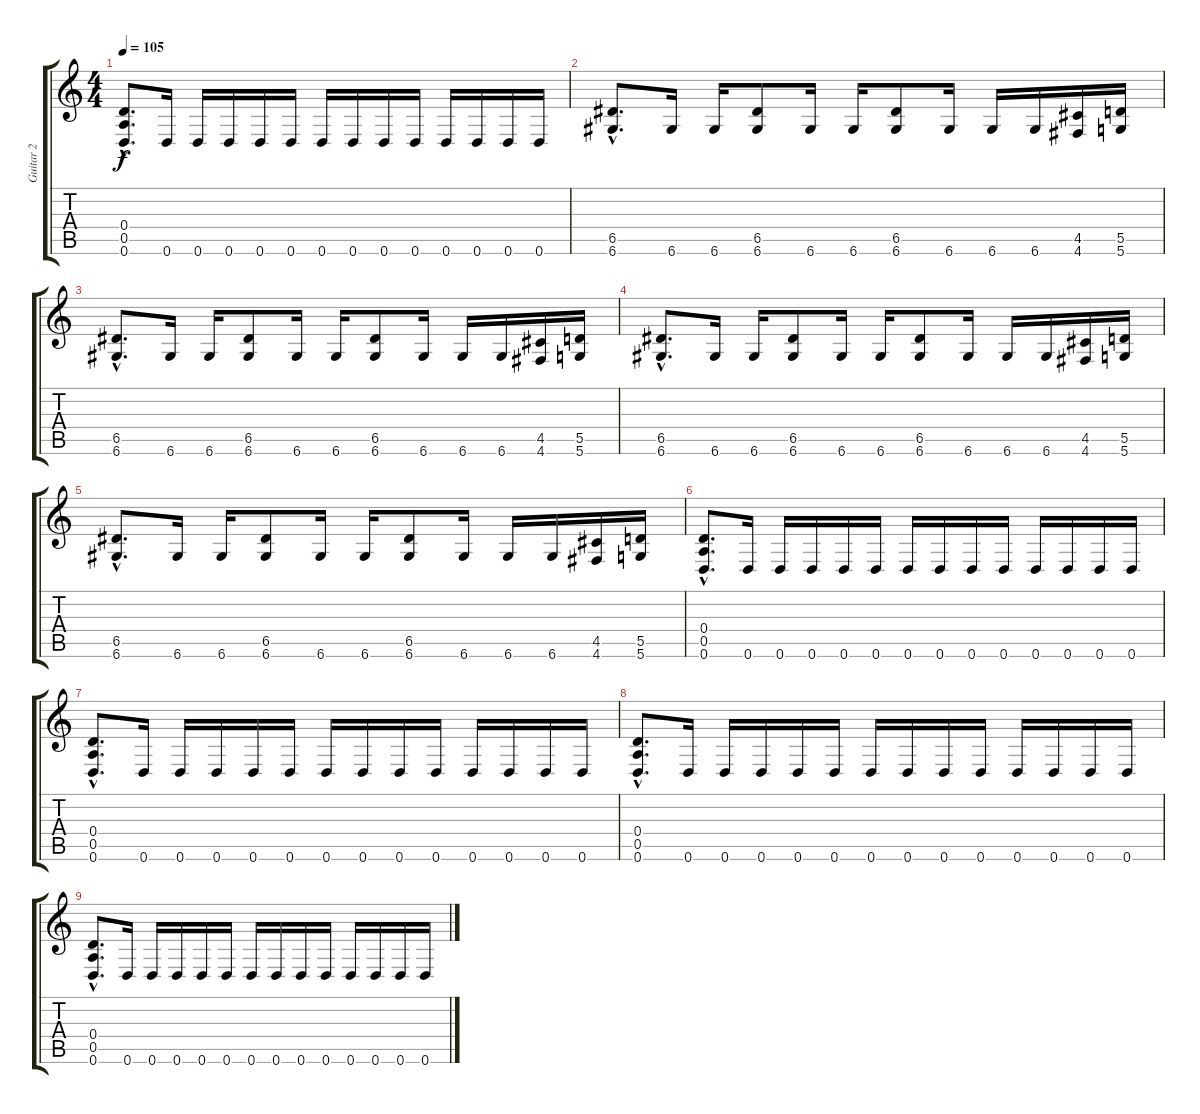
\track ("Guitar 2" "Guitar 2") {instrument distortionguitar}
\staff {score tabs}
\tuning (E4 B3 G3 D3 A2 D2) {hide}
\ts (4 4)
\tempo 105
\clef g2
\ks c
(0.4{hac} 0.5{hac} 0.6{hac}).8{d dy f} 0.6.16 0.6.16 0.6.16 0.6.16 0.6.16 0.6.16 0.6.16 0.6.16 0.6.16 0.6.16 0.6.16 0.6.16 0.6.16 |
(6.5{hac} 6.6{hac}).8{d} 6.6.16 6.6.16 (6.5 6.6).8 6.6.16 6.6.16 (6.5 6.6).8 6.6.16 6.6.16 6.6.16 (4.5 4.6).16 (5.5 5.6).16 |
(6.5{hac} 6.6{hac}).8{d} 6.6.16 6.6.16 (6.5 6.6).8 6.6.16 6.6.16 (6.5 6.6).8 6.6.16 6.6.16 6.6.16 (4.5 4.6).16 (5.5 5.6).16 |
(6.5{hac} 6.6{hac}).8{d} 6.6.16 6.6.16 (6.5 6.6).8 6.6.16 6.6.16 (6.5 6.6).8 6.6.16 6.6.16 6.6.16 (4.5 4.6).16 (5.5 5.6).16 |
(6.5{hac} 6.6{hac}).8{d} 6.6.16 6.6.16 (6.5 6.6).8 6.6.16 6.6.16 (6.5 6.6).8 6.6.16 6.6.16 6.6.16 (4.5 4.6).16 (5.5 5.6).16 |
(0.4{hac} 0.5{hac} 0.6{hac}).8{d} 0.6.16 0.6.16 0.6.16 0.6.16 0.6.16 0.6.16 0.6.16 0.6.16 0.6.16 0.6.16 0.6.16 0.6.16 0.6.16 |
(0.4{hac} 0.5{hac} 0.6{hac}).8{d} 0.6.16 0.6.16 0.6.16 0.6.16 0.6.16 0.6.16 0.6.16 0.6.16 0.6.16 0.6.16 0.6.16 0.6.16 0.6.16 |
(0.4{hac} 0.5{hac} 0.6{hac}).8{d} 0.6.16 0.6.16 0.6.16 0.6.16 0.6.16 0.6.16 0.6.16 0.6.16 0.6.16 0.6.16 0.6.16 0.6.16 0.6.16 |
(0.4{hac} 0.5{hac} 0.6{hac}).8{d} 0.6.16 0.6.16 0.6.16 0.6.16 0.6.16 0.6.16 0.6.16 0.6.16 0.6.16 0.6.16 0.6.16 0.6.16 0.6.16
